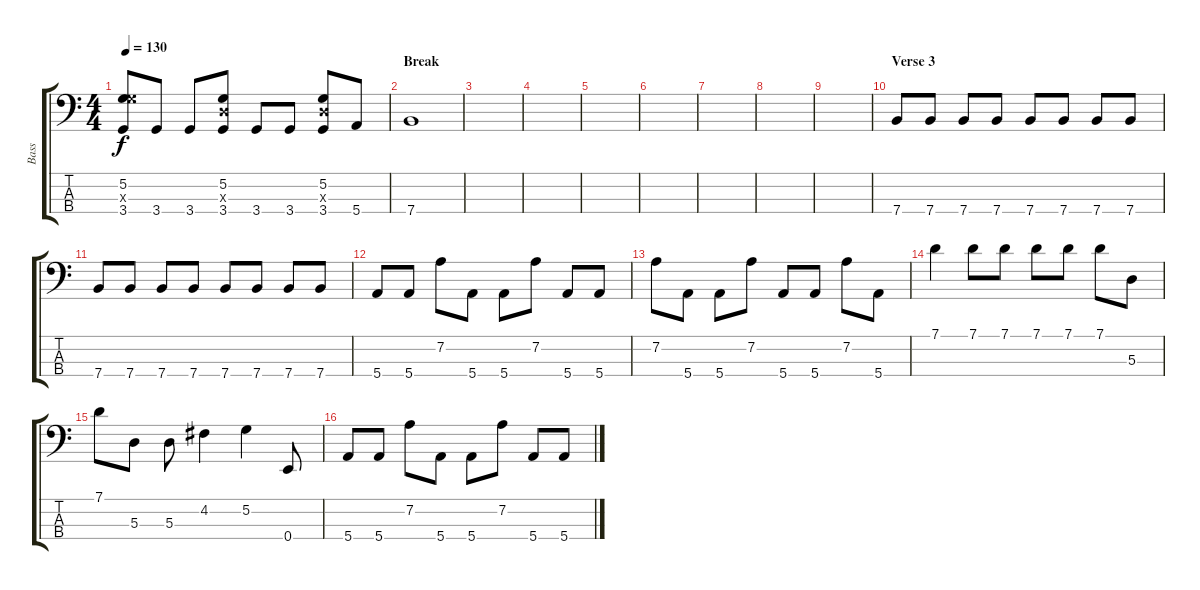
\track ("Bass" "Bass") {instrument electricbasspick}
\staff {score tabs}
\tuning (G2 D2 A1 E1) {hide}
\ts (4 4)
\tempo 130
\clef f4
\ks c
(5.2 10.3{x} 3.4).8{dy f} 3.4.8 3.4.8 (5.2 5.3{x} 3.4).8 3.4.8 3.4.8 (5.2 5.3{x} 3.4).8 5.4.8 |
\section ("" "Break")
7.4.1 |
|
|
|
|
|
|
|
\section ("" "Verse 3")
7.4.8 7.4.8 7.4.8 7.4.8 7.4.8 7.4.8 7.4.8 7.4.8 |
7.4.8 7.4.8 7.4.8 7.4.8 7.4.8 7.4.8 7.4.8 7.4.8 |
5.4.8 5.4.8 7.2.8 5.4.8 5.4.8 7.2.8 5.4.8 5.4.8 |
7.2.8 5.4.8 5.4.8 7.2.8 5.4.8 5.4.8 7.2.8 5.4.8 |
7.1.4 7.1.8 7.1.8 7.1.8 7.1.8 7.1.8 5.3.8 |
7.1.8 5.3.8 5.3.8 4.2.4 5.2.4 0.4.8 |
5.4.8 5.4.8 7.2.8 5.4.8 5.4.8 7.2.8 5.4.8 5.4.8
